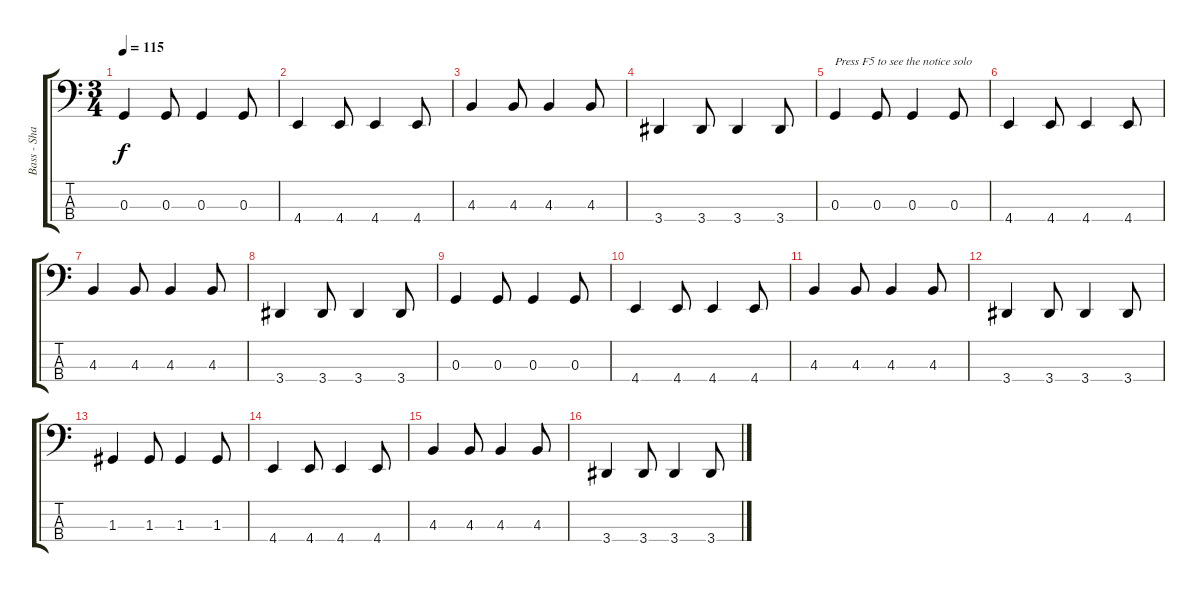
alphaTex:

\track ("Bass - Shavo" "Bass - Sha") {instrument electricbasspick}
\staff {score tabs}
\tuning (F2 C2 G1 C1) {hide}
\ts (3 4)
\tempo 115
\clef f4
\ks c
0.3.4{dy f} 0.3.8 0.3.4 0.3.8 |
4.4.4 4.4.8 4.4.4 4.4.8 |
4.3.4 4.3.8 4.3.4 4.3.8 |
3.4.4 3.4.8 3.4.4 3.4.8 |
0.3.4{txt "Press F5 to see the notice solo"} 0.3.8 0.3.4 0.3.8 |
4.4.4 4.4.8 4.4.4 4.4.8 |
4.3.4 4.3.8 4.3.4 4.3.8 |
3.4.4 3.4.8 3.4.4 3.4.8 |
0.3.4 0.3.8 0.3.4 0.3.8 |
4.4.4 4.4.8 4.4.4 4.4.8 |
4.3.4 4.3.8 4.3.4 4.3.8 |
3.4.4 3.4.8 3.4.4 3.4.8 |
1.3.4 1.3.8 1.3.4 1.3.8 |
4.4.4 4.4.8 4.4.4 4.4.8 |
4.3.4 4.3.8 4.3.4 4.3.8 |
3.4.4 3.4.8 3.4.4 3.4.8
